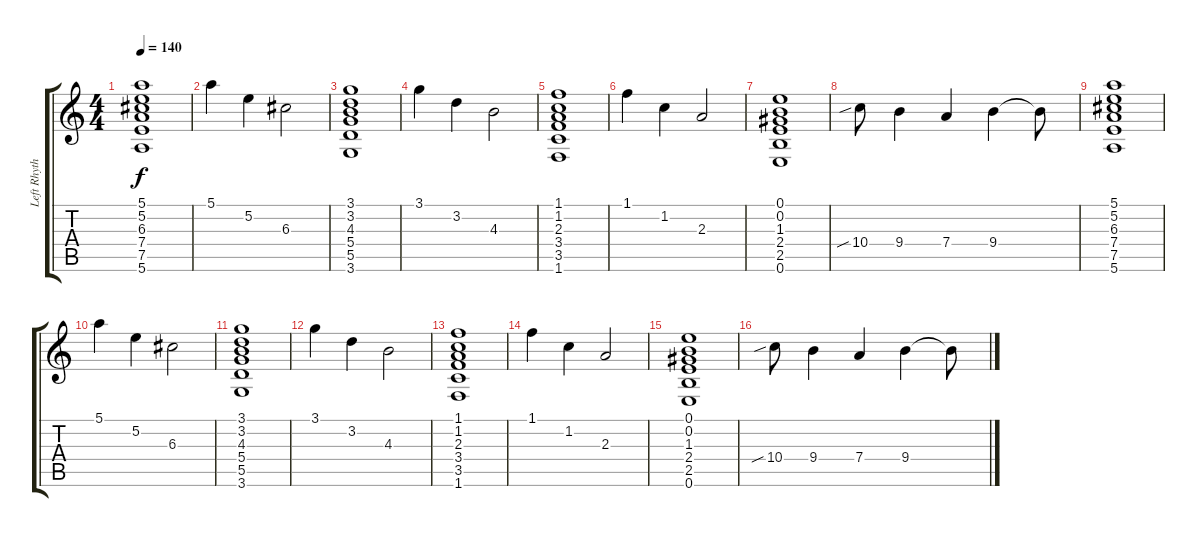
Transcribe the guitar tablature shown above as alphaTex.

\track ("Left Rhythm Guitar" "Left Rhyth") {instrument distortionguitar}
\staff {score tabs}
\tuning (E4 B3 G3 D3 A2 E2) {hide}
\ts (4 4)
\tempo 140
\clef g2
\ks c
(5.1 5.2 6.3 7.4 7.5 5.6).1{dy f} |
5.1.4 5.2.4 6.3.2 |
(3.1 3.2 4.3 5.4 5.5 3.6).1 |
3.1.4 3.2.4 4.3.2 |
(1.1 1.2 2.3 3.4 3.5 1.6).1 |
1.1.4 1.2.4 2.3.2 |
(0.1 0.2 1.3 2.4 2.5 0.6).1 |
10.4{sib}.8 9.4.4 7.4.4 9.4.4 9.4{t}.8 |
(5.1 5.2 6.3 7.4 7.5 5.6).1 |
5.1.4 5.2.4 6.3.2 |
(3.1 3.2 4.3 5.4 5.5 3.6).1 |
3.1.4 3.2.4 4.3.2 |
(1.1 1.2 2.3 3.4 3.5 1.6).1 |
1.1.4 1.2.4 2.3.2 |
(0.1 0.2 1.3 2.4 2.5 0.6).1 |
10.4{sib}.8 9.4.4 7.4.4 9.4.4 9.4{t}.8
